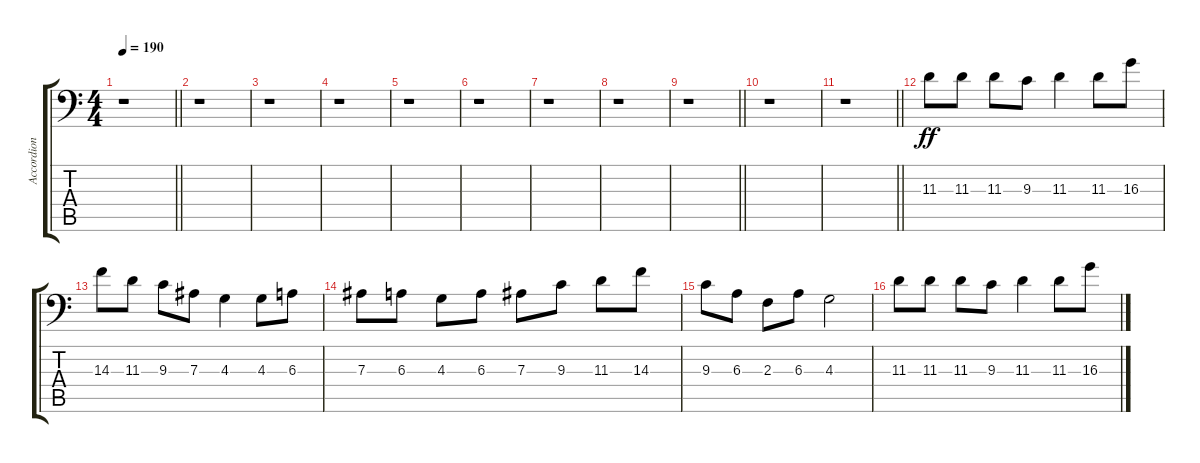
\track ("Accordion" "Accordion") {instrument accordion}
\staff {score tabs}
\tuning (C4 G3 Eb3 Bb2 F2 Bb1) {hide}
\ts (4 4)
\tempo 190
\clef f4
\barLineRight lightlight
\ks c
r.1{dy ff} |
r.1 |
r.1 |
r.1 |
r.1 |
r.1 |
r.1 |
r.1 |
\barLineRight lightlight
r.1 |
r.1 |
\barLineRight lightlight
r.1 |
11.3.8 11.3.8 11.3.8 9.3.8 11.3.4 11.3.8 16.3.8 |
14.3.8 11.3.8 9.3.8 7.3.8 4.3.4 4.3.8 6.3.8 |
7.3.8 6.3.8 4.3.8 6.3.8 7.3.8 9.3.8 11.3.8 14.3.8 |
9.3.8 6.3.8 2.3.8 6.3.8 4.3.2 |
11.3.8 11.3.8 11.3.8 9.3.8 11.3.4 11.3.8 16.3.8
